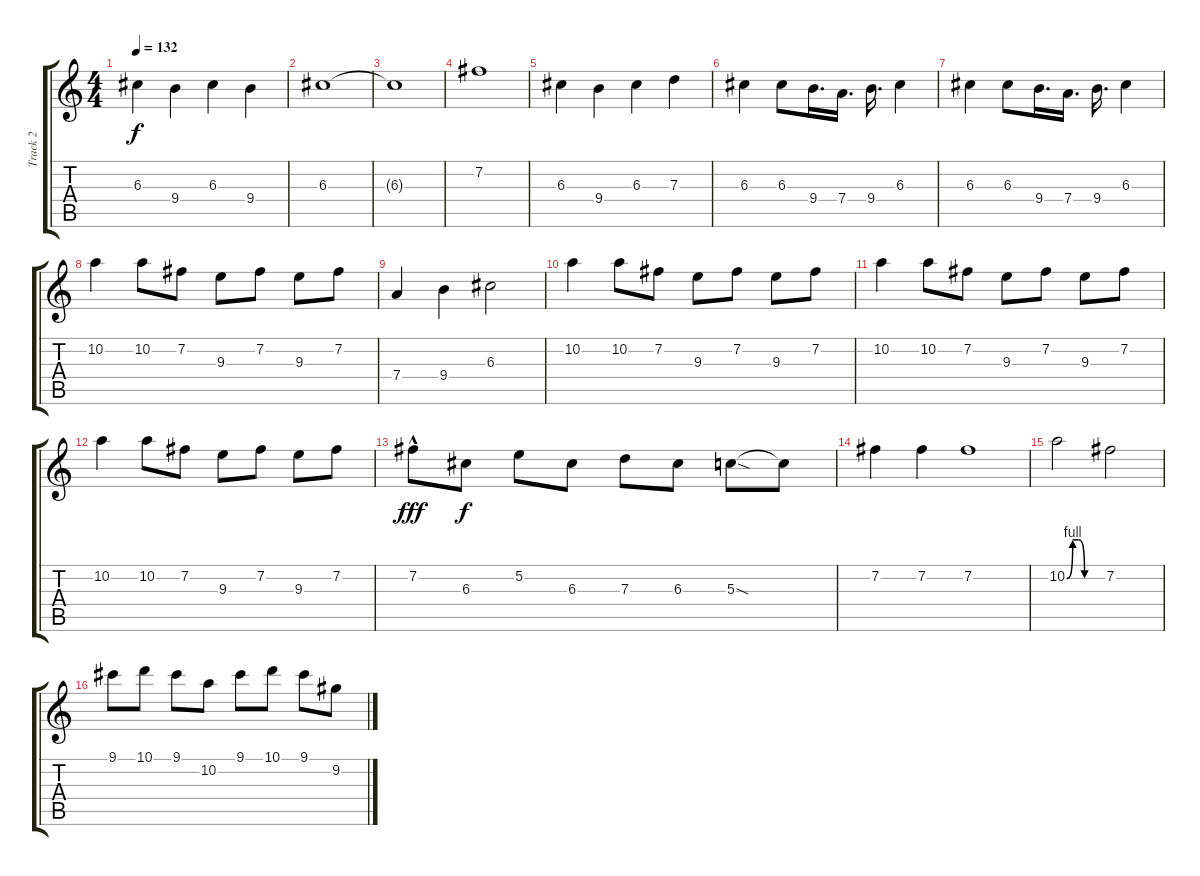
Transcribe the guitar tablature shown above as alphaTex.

\track ("Track 2" "Track 2") {instrument overdrivenguitar}
\staff {score tabs}
\tuning (E4 B3 G3 D3 A2 D2) {hide}
\ts (4 4)
\tempo 132
\clef g2
\ks c
6.3.4{dy f} 9.4.4 6.3.4 9.4.4 |
6.3.1 |
6.3{t}.1 |
7.2.1 |
6.3.4 9.4.4 6.3.4 7.3.4 |
6.3.4 6.3.8 9.4.16{d} 7.4.16{d} 9.4.16{d} 6.3.4 |
6.3.4 6.3.8 9.4.16{d} 7.4.16{d} 9.4.16{d} 6.3.4 |
10.2.4 10.2.8 7.2.8 9.3.8 7.2.8 9.3.8 7.2.8 |
7.4.4 9.4.4 6.3.2 |
10.2.4 10.2.8 7.2.8 9.3.8 7.2.8 9.3.8 7.2.8 |
10.2.4 10.2.8 7.2.8 9.3.8 7.2.8 9.3.8 7.2.8 |
10.2.4 10.2.8 7.2.8 9.3.8 7.2.8 9.3.8 7.2.8 |
7.2{hac}.8{dy fff} 6.3.8{dy f} 5.2.8 6.3.8 7.3.8 6.3.8 5.3{sod}.8 5.3{t}.8 |
7.2.4 7.2.4 7.2.1 |
10.2{be (custom 0 0 10 4 20 4 30 0 60 0)}.2 7.2.2 |
9.1.8 10.1.8 9.1.8 10.2.8 9.1.8 10.1.8 9.1.8 9.2.8
